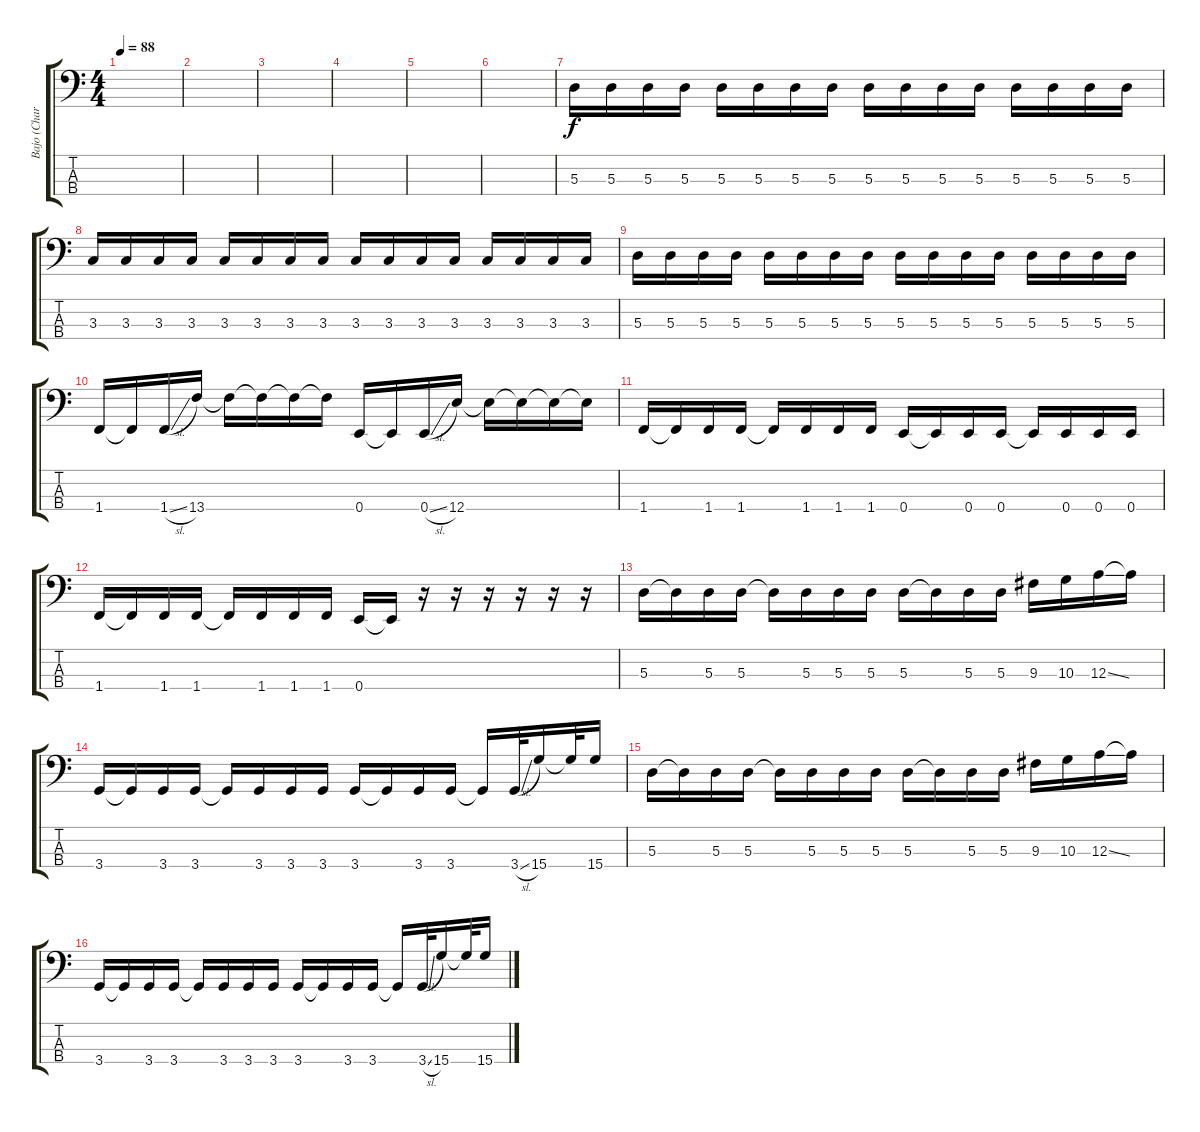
\track ("Bajo (Charles)" "Bajo (Char") {instrument electricbassfinger}
\staff {score tabs}
\tuning (G2 D2 A1 E1) {hide}
\ts (4 4)
\tempo 88
\clef f4
\ks c
|
|
|
|
|
|
5.3.16 5.3.16 5.3.16 5.3.16 5.3.16 5.3.16 5.3.16 5.3.16 5.3.16 5.3.16 5.3.16 5.3.16 5.3.16 5.3.16 5.3.16 5.3.16 |
3.3.16 3.3.16 3.3.16 3.3.16 3.3.16 3.3.16 3.3.16 3.3.16 3.3.16 3.3.16 3.3.16 3.3.16 3.3.16 3.3.16 3.3.16 3.3.16 |
5.3.16 5.3.16 5.3.16 5.3.16 5.3.16 5.3.16 5.3.16 5.3.16 5.3.16 5.3.16 5.3.16 5.3.16 5.3.16 5.3.16 5.3.16 5.3.16 |
1.4.16 1.4{t}.16 1.4{sl}.16 13.4.16 13.4{t}.16 13.4{t}.16 13.4{t}.16 13.4{t}.16 0.4.16 0.4{t}.16 0.4{sl}.16 12.4.16 12.4{t}.16 12.4{t}.16 12.4{t}.16 12.4{t}.16 |
1.4.16 1.4{t}.16 1.4.16 1.4.16 1.4{t}.16 1.4.16 1.4.16 1.4.16 0.4.16 0.4{t}.16 0.4.16 0.4.16 0.4{t}.16 0.4.16 0.4.16 0.4.16 |
1.4.16 1.4{t}.16 1.4.16 1.4.16 1.4{t}.16 1.4.16 1.4.16 1.4.16 0.4.16 0.4{t}.16 r.16 r.16 r.16 r.16 r.16 r.16 |
5.3.16 5.3{t}.16 5.3.16 5.3.16 5.3{t}.16 5.3.16 5.3.16 5.3.16 5.3.16 5.3{t}.16 5.3.16 5.3.16 9.3.16 10.3.16 12.3{ss}.16 12.3{t}.16 |
3.4.16 3.4{t}.16 3.4.16 3.4.16 3.4{t}.16 3.4.16 3.4.16 3.4.16 3.4.16 3.4{t}.16 3.4.16 3.4.16 3.4{t}.16 3.4{sl}.32 15.4.16 15.4{t}.32 15.4.16 |
5.3.16 5.3{t}.16 5.3.16 5.3.16 5.3{t}.16 5.3.16 5.3.16 5.3.16 5.3.16 5.3{t}.16 5.3.16 5.3.16 9.3.16 10.3.16 12.3{ss}.16 12.3{t}.16 |
3.4.16 3.4{t}.16 3.4.16 3.4.16 3.4{t}.16 3.4.16 3.4.16 3.4.16 3.4.16 3.4{t}.16 3.4.16 3.4.16 3.4{t}.16 3.4{sl}.32 15.4.16 15.4{t}.32 15.4.16
